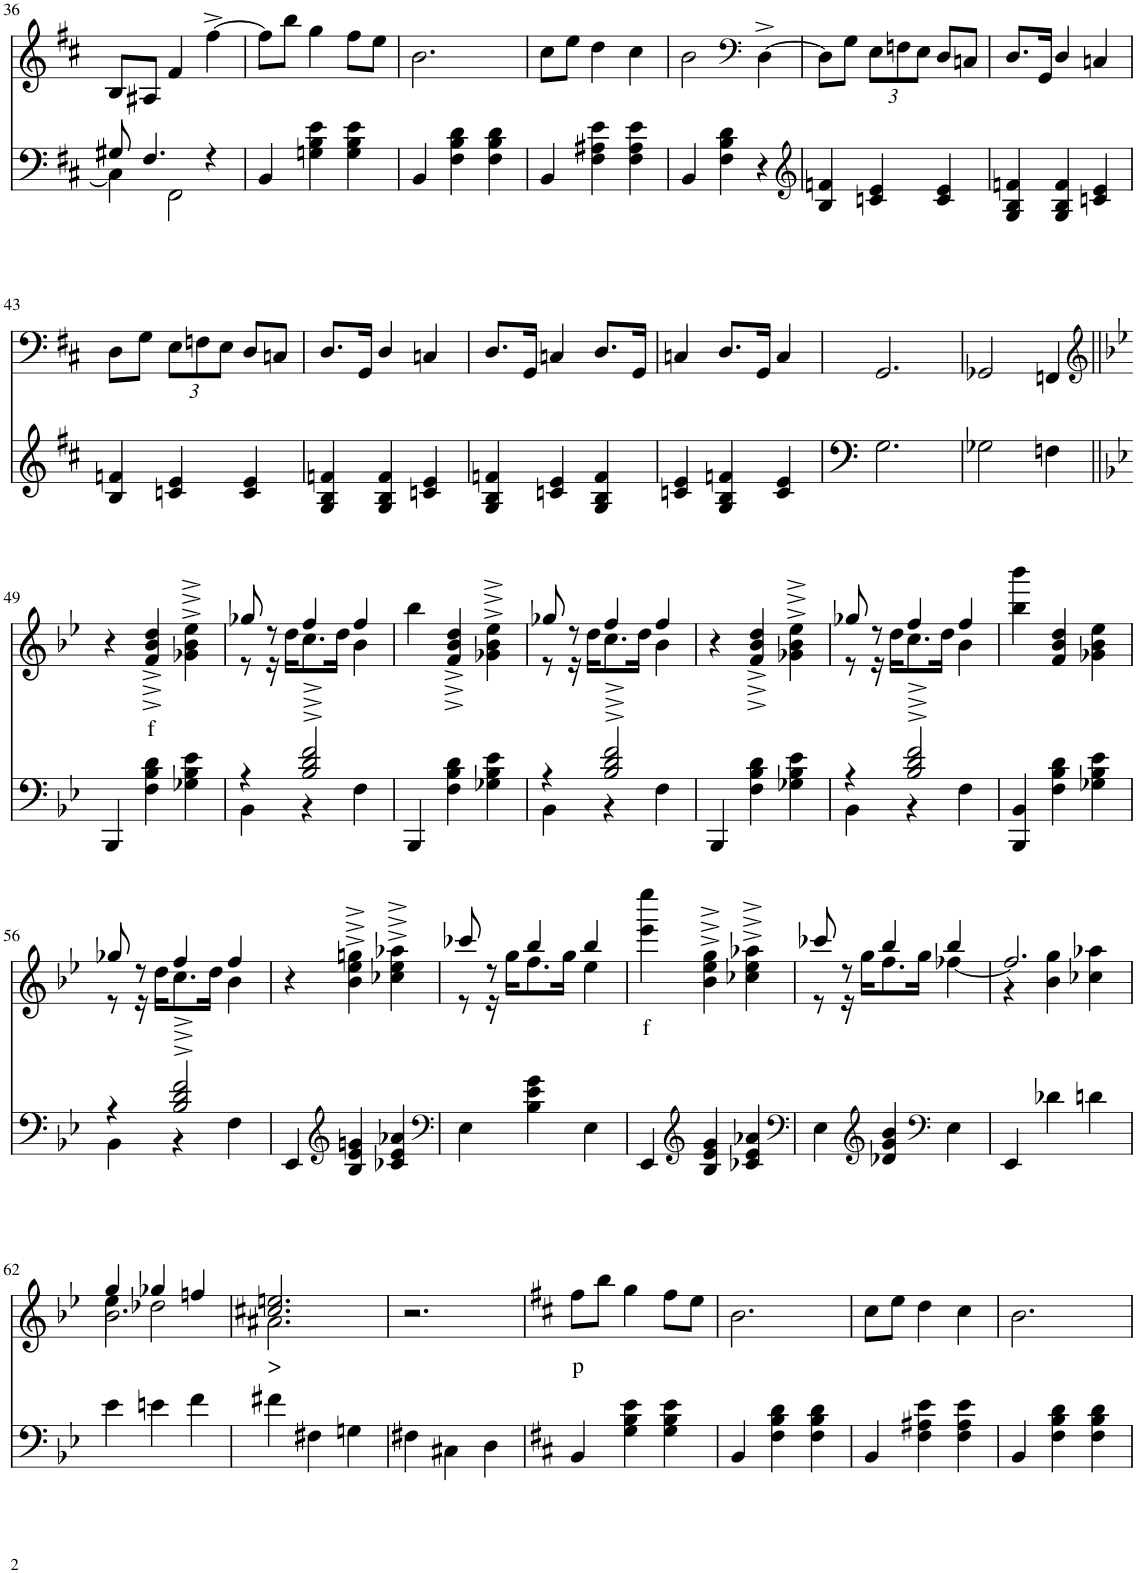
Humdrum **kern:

**kern	**kern	**text
*part2	*part1	*part1
*staff2	*staff1	*staff1
*I"Piano	*I"Piano	*
*I'Pno	*I'Pno	*
!!LO:PB:g=z
*clefF4	*clefG2	*
*k[f#c#]	*k[f#c#]	*
*b:	*b:	*
*M3/4	*M3/4	*
=36	=36	=36
*^	*	*
8G#X/	4C#\]	8B/L	.
4.F#/	.	8A#X/J	.
.	2FF#\	4f#/	.
4r	.	[4ff#^\	.
*v	*v	*	*
=37	=37	=37
4BB/	8ff#\L]	.
.	8bb\J	.
4Gn\ 4B\ 4e\	4gg\	.
4G\ 4B\ 4e\	8ff#\L	.
.	8ee\J	.
=38	=38	=38
4BB/	2.b\	.
4F#\ 4B\ 4d\	.	.
4F#\ 4B\ 4d\	.	.
=39	=39	=39
4BB/	8cc#\L	.
.	8ee\J	.
4F#\ 4A#X\ 4e\	4dd\	.
4F#\ 4A#\ 4e\	4cc#\	.
=40	=40	=40
4BB/	2b\	.
4F#\ 4B\ 4d\	.	.
*	*clefF4	*
4r	[4D^\	.
=41	=41	=41
*clefG2	*	*
4B/ 4fn/	8D\L]	.
.	8G\J	.
*	*Xbrackettup	*
4cn/ 4e/	12E\L	.
.	12Fn\	.
.	12E\J	.
4c/ 4e/	8D/L	.
.	8Cn/J	.
=42	=42	=42
4G/ 4B/ 4fn/	8.D/L	.
.	16GG/Jk	.
4G/ 4B/ 4f/	4D/	.
4cn/ 4e/	4Cn/	.
!!LO:LB:g=z
=43	=43	=43
4B/ 4fn/	8D\L	.
.	8G\J	.
4cn/ 4e/	12E\L	.
.	12Fn\	.
.	12E\J	.
4c/ 4e/	8D/L	.
.	8Cn/J	.
=44	=44	=44
4G/ 4B/ 4fn/	8.D/L	.
.	16GG/Jk	.
4G/ 4B/ 4f/	4D/	.
4cn/ 4e/	4Cn/	.
=45	=45	=45
4G/ 4B/ 4fn/	8.D/L	.
.	16GG/Jk	.
4cn/ 4e/	4Cn/	.
4G/ 4B/ 4f/	8.D/L	.
.	16GG/Jk	.
=46	=46	=46
4cn/ 4e/	4Cn/	.
4G/ 4B/ 4fn/	8.D/L	.
.	16GG/Jk	.
4c/ 4e/	4C/	.
=47	=47	=47
2.G\	2.GG/	.
=48	=48	=48
2G-X\	2GG-X/	.
4Fn\	4FFn/	.
!!LO:LB:g=z
=49||	=49||	=49||
*	*clefG2	*
*k[b-e-]	*k[b-e-]	*
4BBB-/	4r	.
!	!	!LO:LY:b
4F\ 4B-\ 4d\	4f/^ 4b-/^ 4dd/^	f
4G-X\ 4B-\ 4e-\	4g-X\^ 4b-\^ 4ee-\^	.
=50	=50	=50
*^	*^	*
4r	4BB-\	8gg-X/	8r	.
.	.	8r	16r	.
.	.	.	16dd\KL	.
2B-/^ 2d/^ 2f/^	4r	4ff/	8.cc\	.
.	.	.	16dd\Jk	.
.	4F\	4ff/	4b-\	.
*v	*v	*	*	*
*	*v	*v	*
=51	=51	=51
4BBB-/	4bb-\	.
4F\ 4B-\ 4d\	4f/^ 4b-/^ 4dd/^	.
4G-X\ 4B-\ 4e-\	4g-X\^ 4b-\^ 4ee-\^	.
=52	=52	=52
*^	*^	*
4r	4BB-\	8gg-X/	8r	.
.	.	8r	16r	.
.	.	.	16dd\KL	.
2B-/^ 2d/^ 2f/^	4r	4ff/	8.cc\	.
.	.	.	16dd\Jk	.
.	4F\	4ff/	4b-\	.
*v	*v	*	*	*
*	*v	*v	*
=53	=53	=53
4BBB-/	4r	.
4F\ 4B-\ 4d\	4f/^ 4b-/^ 4dd/^	.
4G-X\ 4B-\ 4e-\	4g-X\^ 4b-\^ 4ee-\^	.
=54	=54	=54
*^	*^	*
4r	4BB-\	8gg-X/	8r	.
.	.	8r	16r	.
.	.	.	16dd\KL	.
2B-/^ 2d/^ 2f/^	4r	4ff/	8.cc\	.
.	.	.	16dd\Jk	.
.	4F\	4ff/	4b-\	.
*v	*v	*	*	*
*	*v	*v	*
=55	=55	=55
4BBB-/ 4BB-/	4bb-\ 4bbb-\	.
4F\ 4B-\ 4d\	4f/ 4b-/ 4dd/	.
4G-X\ 4B-\ 4e-\	4g-X\ 4b-\ 4ee-\	.
!!LO:LB:g=z
=56	=56	=56
*^	*^	*
4r	4BB-\	8gg-X/	8r	.
.	.	8r	16r	.
.	.	.	16dd\KL	.
2B-/^ 2d/^ 2f/^	4r	4ff/	8.cc\	.
.	.	.	16dd\Jk	.
.	4F\	4ff/	4b-\	.
*v	*v	*	*	*
*	*v	*v	*
=57	=57	=57
4EE-/	4r	.
*clefG2	*	*
4B-/ 4e-/ 4gn/	4b-\^ 4ee-\^ 4ggn\^	.
4c-X/ 4e-/ 4a-X/	4cc-X\^ 4ee-\^ 4aa-X\^	.
=58	=58	=58
*clefF4	*	*
*	*^	*
4E-\	8ccc-X/	8r	.
.	8r	16r	.
.	.	16gg\KL	.
4B-\ 4e-\ 4g\	4bb-/	8.ff\	.
.	.	16gg\Jk	.
4E-\	4bb-/	4ee-\	.
=59	=59	=59	=59
!	!	!	!LO:LY:b
*	*v	*v	*
4EE-/	4eee-\ 4eeee-\	f
*clefG2	*	*
4B-/ 4e-/ 4g/	4b-\^ 4ee-\^ 4gg\^	.
4c-X/ 4e-/ 4a-X/	4cc-X\^ 4ee-\^ 4aa-X\^	.
=60	=60	=60
*clefF4	*	*
*	*^	*
4E-\	8ccc-X/	8r	.
.	8r	16r	.
.	.	16gg\KL	.
*clefG2	*	*	*
4d-X/ 4g/ 4b-/	4bb-/	8.ff\	.
.	.	16gg\Jk	.
*clefF4	*	*	*
4E-\	4bb-/	[4ff-X\	.
=61	=61	=61	=61
4EE-/	2.ff-/]	4r	.
4d-X\	.	4b-\ 4gg\	.
4dn\	.	4cc-X\ 4aa-X\	.
!!LO:LB:g=z
=62	=62	=62	=62
*	*	*^	*
4e-\	4gg/	4ee-\	2.b-\	.
4en\	4gg-X/	2dd-X\	.	.
4f\	4ffn/	.	.	.
*	*	*v	*v	*
=63	=63	=63	=63
!	!	!	!LO:LY:b
4f#X\	2.cc#X/ 2.een/	2.a#X\	>
4F#X\	.	.	.
4Gn\	.	.	.
*	*v	*v	*
=64	=64	=64
4F#X\	2.r	.
4C#X\	.	.
4D\	.	.
=65	=65	=65
*k[f#c#]	*k[f#c#]	*
!	!	!LO:LY:b
4BB/	8ff#\L	p
.	8bb\J	.
4G\ 4B\ 4e\	4gg\	.
4G\ 4B\ 4e\	8ff#\L	.
.	8ee\J	.
=66	=66	=66
4BB/	2.b\	.
4F#\ 4B\ 4d\	.	.
4F#\ 4B\ 4d\	.	.
=67	=67	=67
4BB/	8cc#\L	.
.	8ee\J	.
4F#\ 4A#X\ 4e\	4dd\	.
4F#\ 4A#\ 4e\	4cc#\	.
=68	=68	=68
4BB/	2.b\	.
4F#\ 4B\ 4d\	.	.
4F#\ 4B\ 4d\	.	.
=	=	=
*-	*-	*-
